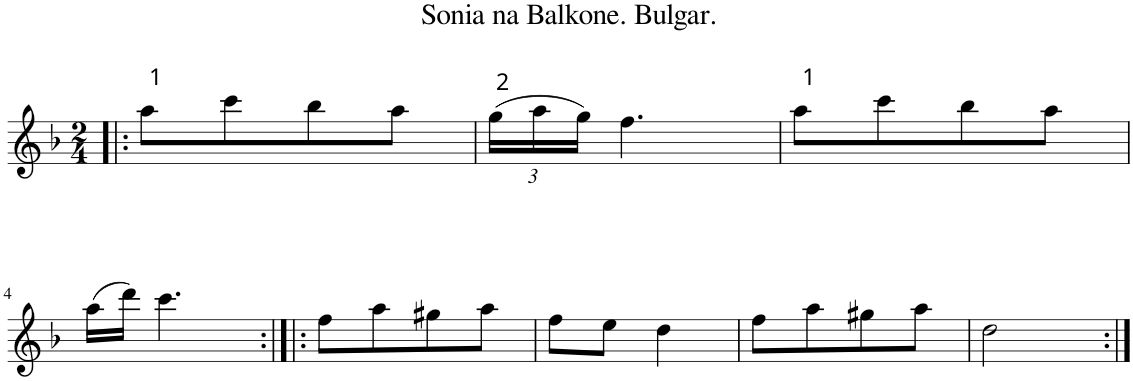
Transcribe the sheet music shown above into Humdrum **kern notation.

**kern
*part1
*staff1
*I"Piano
*I'Pno.
*clefG2
*k[b-]
*M2/4
=1!|:
8aa\L
8ccc\
8bb-\
8aa\J
=2
*Xbrackettup
(24gg\LL
24aa\
24gg\JJ)
4.ff\
=3
8aa\L
8ccc\
8bb-\
8aa\J
!!LO:LB:g=z
=4
(16aa\LL
16ddd\JJ)
4.ccc\
=5:|!|:
8ff\L
8aa\
8gg#X\
8aa\J
=6
8ff\L
8ee\J
4dd\
=7
8ff\L
8aa\
8gg#X\
8aa\J
=8
2dd\
=:|!
*-
